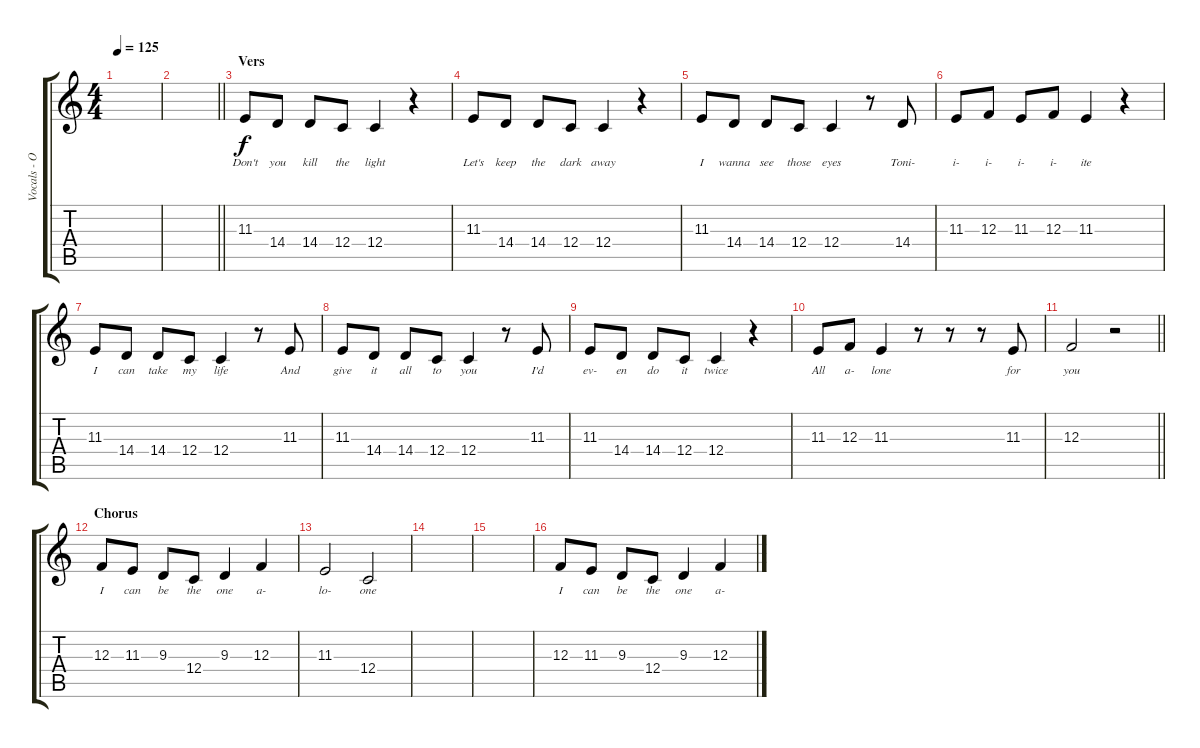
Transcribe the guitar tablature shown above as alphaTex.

\track ("Vocals - Olliver Twisted" "Vocals - O") {instrument altosax}
\staff {score tabs}
\tuning (D4 A3 F3 C3 G2 D2) {hide}
\ts (4 4)
\tempo 125
\clef g2
\ks c
|
\barLineRight lightlight
|
\section ("" "Vers")
11.3.8{lyrics (0 "Don't") lyrics (1 "") lyrics (2 "") lyrics (3 "") lyrics (4 "")} 14.4.8{lyrics (0 "you") lyrics (1 "") lyrics (2 "") lyrics (3 "") lyrics (4 "")} 14.4.8{lyrics (0 "kill") lyrics (1 "") lyrics (2 "") lyrics (3 "") lyrics (4 "")} 12.4.8{lyrics (0 "the") lyrics (1 "") lyrics (2 "") lyrics (3 "") lyrics (4 "")} 12.4.4{lyrics (0 "light") lyrics (1 "") lyrics (2 "") lyrics (3 "") lyrics (4 "")} r.4 |
11.3.8{lyrics (0 "Let's") lyrics (1 "") lyrics (2 "") lyrics (3 "") lyrics (4 "")} 14.4.8{lyrics (0 "keep") lyrics (1 "") lyrics (2 "") lyrics (3 "") lyrics (4 "")} 14.4.8{lyrics (0 "the") lyrics (1 "") lyrics (2 "") lyrics (3 "") lyrics (4 "")} 12.4.8{lyrics (0 "dark") lyrics (1 "") lyrics (2 "") lyrics (3 "") lyrics (4 "")} 12.4.4{lyrics (0 "away") lyrics (1 "") lyrics (2 "") lyrics (3 "") lyrics (4 "")} r.4 |
11.3.8{lyrics (0 "I") lyrics (1 "") lyrics (2 "") lyrics (3 "") lyrics (4 "")} 14.4.8{lyrics (0 "wanna") lyrics (1 "") lyrics (2 "") lyrics (3 "") lyrics (4 "")} 14.4.8{lyrics (0 "see") lyrics (1 "") lyrics (2 "") lyrics (3 "") lyrics (4 "")} 12.4.8{lyrics (0 "those") lyrics (1 "") lyrics (2 "") lyrics (3 "") lyrics (4 "")} 12.4.4{lyrics (0 "eyes") lyrics (1 "") lyrics (2 "") lyrics (3 "") lyrics (4 "")} r.8 14.4.8{lyrics (0 "Toni-") lyrics (1 "") lyrics (2 "") lyrics (3 "") lyrics (4 "")} |
11.3.8{lyrics (0 "i-") lyrics (1 "") lyrics (2 "") lyrics (3 "") lyrics (4 "")} 12.3.8{lyrics (0 "i-") lyrics (1 "") lyrics (2 "") lyrics (3 "") lyrics (4 "")} 11.3.8{lyrics (0 "i-") lyrics (1 "") lyrics (2 "") lyrics (3 "") lyrics (4 "")} 12.3.8{lyrics (0 "i-") lyrics (1 "") lyrics (2 "") lyrics (3 "") lyrics (4 "")} 11.3.4{lyrics (0 "ite") lyrics (1 "") lyrics (2 "") lyrics (3 "") lyrics (4 "")} r.4 |
11.3.8{lyrics (0 "I") lyrics (1 "") lyrics (2 "") lyrics (3 "") lyrics (4 "")} 14.4.8{lyrics (0 "can") lyrics (1 "") lyrics (2 "") lyrics (3 "") lyrics (4 "")} 14.4.8{lyrics (0 "take") lyrics (1 "") lyrics (2 "") lyrics (3 "") lyrics (4 "")} 12.4.8{lyrics (0 "my") lyrics (1 "") lyrics (2 "") lyrics (3 "") lyrics (4 "")} 12.4.4{lyrics (0 "life") lyrics (1 "") lyrics (2 "") lyrics (3 "") lyrics (4 "")} r.8 11.3.8{lyrics (0 "And") lyrics (1 "") lyrics (2 "") lyrics (3 "") lyrics (4 "")} |
11.3.8{lyrics (0 "give") lyrics (1 "") lyrics (2 "") lyrics (3 "") lyrics (4 "")} 14.4.8{lyrics (0 "it") lyrics (1 "") lyrics (2 "") lyrics (3 "") lyrics (4 "")} 14.4.8{lyrics (0 "all") lyrics (1 "") lyrics (2 "") lyrics (3 "") lyrics (4 "")} 12.4.8{lyrics (0 "to") lyrics (1 "") lyrics (2 "") lyrics (3 "") lyrics (4 "")} 12.4.4{lyrics (0 "you") lyrics (1 "") lyrics (2 "") lyrics (3 "") lyrics (4 "")} r.8 11.3.8{lyrics (0 "I'd") lyrics (1 "") lyrics (2 "") lyrics (3 "") lyrics (4 "")} |
11.3.8{lyrics (0 "ev-") lyrics (1 "") lyrics (2 "") lyrics (3 "") lyrics (4 "")} 14.4.8{lyrics (0 "en") lyrics (1 "") lyrics (2 "") lyrics (3 "") lyrics (4 "")} 14.4.8{lyrics (0 "do") lyrics (1 "") lyrics (2 "") lyrics (3 "") lyrics (4 "")} 12.4.8{lyrics (0 "it") lyrics (1 "") lyrics (2 "") lyrics (3 "") lyrics (4 "")} 12.4.4{lyrics (0 "twice") lyrics (1 "") lyrics (2 "") lyrics (3 "") lyrics (4 "")} r.4 |
11.3.8{lyrics (0 "All") lyrics (1 "") lyrics (2 "") lyrics (3 "") lyrics (4 "")} 12.3.8{lyrics (0 "a-") lyrics (1 "") lyrics (2 "") lyrics (3 "") lyrics (4 "")} 11.3.4{lyrics (0 "lone") lyrics (1 "") lyrics (2 "") lyrics (3 "") lyrics (4 "")} r.8 r.8 r.8 11.3.8{lyrics (0 "for") lyrics (1 "") lyrics (2 "") lyrics (3 "") lyrics (4 "")} |
\barLineRight lightlight
12.3.2{lyrics (0 "you") lyrics (1 "") lyrics (2 "") lyrics (3 "") lyrics (4 "")} r.2 |
\section ("" "Chorus")
12.3.8{lyrics (0 "I") lyrics (1 "") lyrics (2 "") lyrics (3 "") lyrics (4 "")} 11.3.8{lyrics (0 "can") lyrics (1 "") lyrics (2 "") lyrics (3 "") lyrics (4 "")} 9.3.8{lyrics (0 "be") lyrics (1 "") lyrics (2 "") lyrics (3 "") lyrics (4 "")} 12.4.8{lyrics (0 "the") lyrics (1 "") lyrics (2 "") lyrics (3 "") lyrics (4 "")} 9.3.4{lyrics (0 "one") lyrics (1 "") lyrics (2 "") lyrics (3 "") lyrics (4 "")} 12.3.4{lyrics (0 "a-") lyrics (1 "") lyrics (2 "") lyrics (3 "") lyrics (4 "")} |
11.3.2{lyrics (0 "lo-") lyrics (1 "") lyrics (2 "") lyrics (3 "") lyrics (4 "")} 12.4.2{lyrics (0 "one") lyrics (1 "") lyrics (2 "") lyrics (3 "") lyrics (4 "")} |
|
|
12.3.8{lyrics (0 "I") lyrics (1 "") lyrics (2 "") lyrics (3 "") lyrics (4 "")} 11.3.8{lyrics (0 "can") lyrics (1 "") lyrics (2 "") lyrics (3 "") lyrics (4 "")} 9.3.8{lyrics (0 "be") lyrics (1 "") lyrics (2 "") lyrics (3 "") lyrics (4 "")} 12.4.8{lyrics (0 "the") lyrics (1 "") lyrics (2 "") lyrics (3 "") lyrics (4 "")} 9.3.4{lyrics (0 "one") lyrics (1 "") lyrics (2 "") lyrics (3 "") lyrics (4 "")} 12.3.4{lyrics (0 "a-") lyrics (1 "") lyrics (2 "") lyrics (3 "") lyrics (4 "")}
